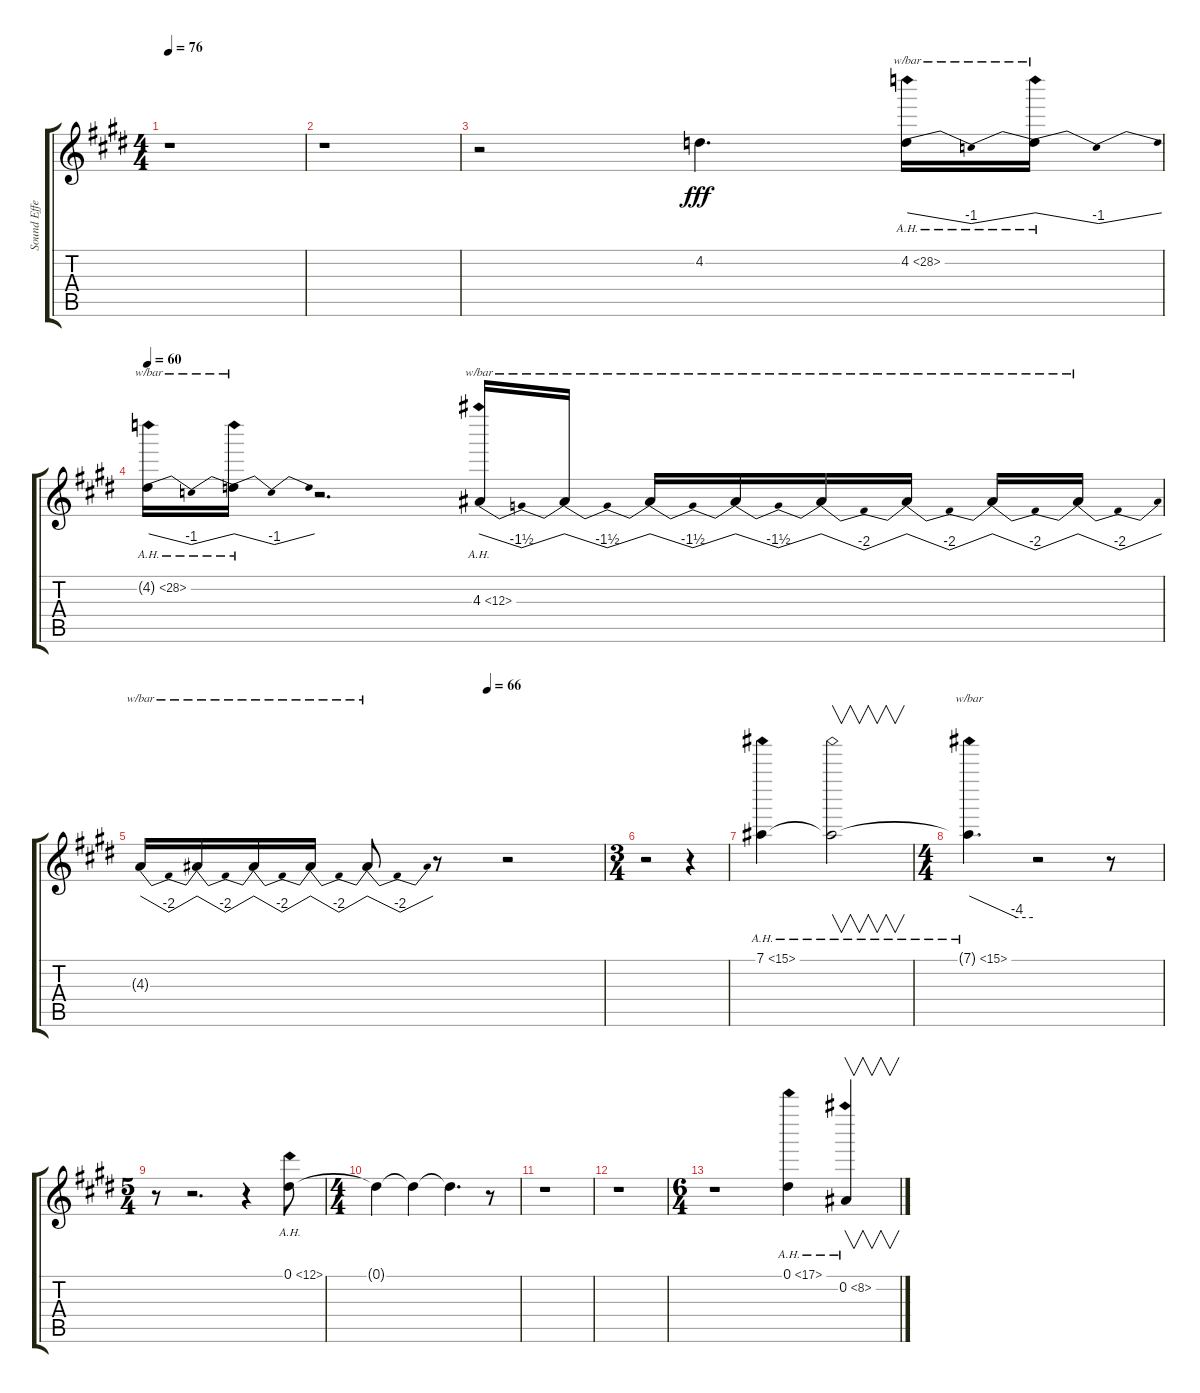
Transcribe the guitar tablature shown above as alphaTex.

\track ("Sound Effect" "Sound Effe") {instrument guitarharmonics}
\staff {score tabs}
\tuning (Eb4 Bb3 Gb3 Db3 Ab2 Eb2) {hide}
\ts (4 4)
\tempo 76
\clef g2
\ks e
r.1{dy fff} |
r.1 |
r.2 4.2.4{d} 4.2{ah 24}.16{tbe (dip default 0 0 30 -4 60 0)} 4.2{ah 24 t}.16{tbe (dip default 0 0 30 -4 60 0)} |
\tempo 60
4.2{ah 24 t}.16{tbe (dip default 0 0 30 -4 60 0)} 4.2{ah 24 t}.16{tbe (dip default 0 0 30 -4 60 0)} r.2{d} 4.3{ah 8}.16{tbe (dip default 0 0 30 -6 60 0)} 4.3{t}.16{tbe (dip default 0 0 30 -6 60 0)} 4.3{t}.16{tbe (dip default 0 0 30 -6 60 0)} 4.3{t}.16{tbe (dip default 0 0 30 -6 60 0)} 4.3{t}.16{tbe (dip default 0 0 30 -8 60 0)} 4.3{t}.16{tbe (dip default 0 0 30 -8 60 0)} 4.3{t}.16{tbe (dip default 0 0 30 -8 60 0)} 4.3{t}.16{tbe (dip default 0 0 30 -8 60 0)} |
\tempo (66 0.75)
4.3{t}.16{tbe (dip default 0 0 30 -8 60 0)} 4.3{t}.16{tbe (dip default 0 0 30 -8 60 0)} 4.3{t}.16{tbe (dip default 0 0 30 -8 60 0)} 4.3{t}.16{tbe (dip default 0 0 30 -8 60 0)} 4.3{t}.8{tbe (dip default 0 0 30 -8 60 0)} r.8 r.2 |
\ts (3 4)
r.2 r.4 |
7.1{ah 8}.4 7.1{ah 8 t}.2{v} |
\ts (4 4)
7.1{ah 8 t}.4{d tbe (custom default 0 0 45 -16 60 -16)} r.2 r.8 |
\ts (5 4)
r.8 r.2{d} r.4 0.1{ah 12}.8 |
\ts (4 4)
0.1{t}.4 0.1{t}.4 0.1{t}.4{d} r.8 |
r.1 |
r.1 |
\ts (6 4)
r.1 0.1{ah 17}.4 0.2{ah 8}.4{v}
